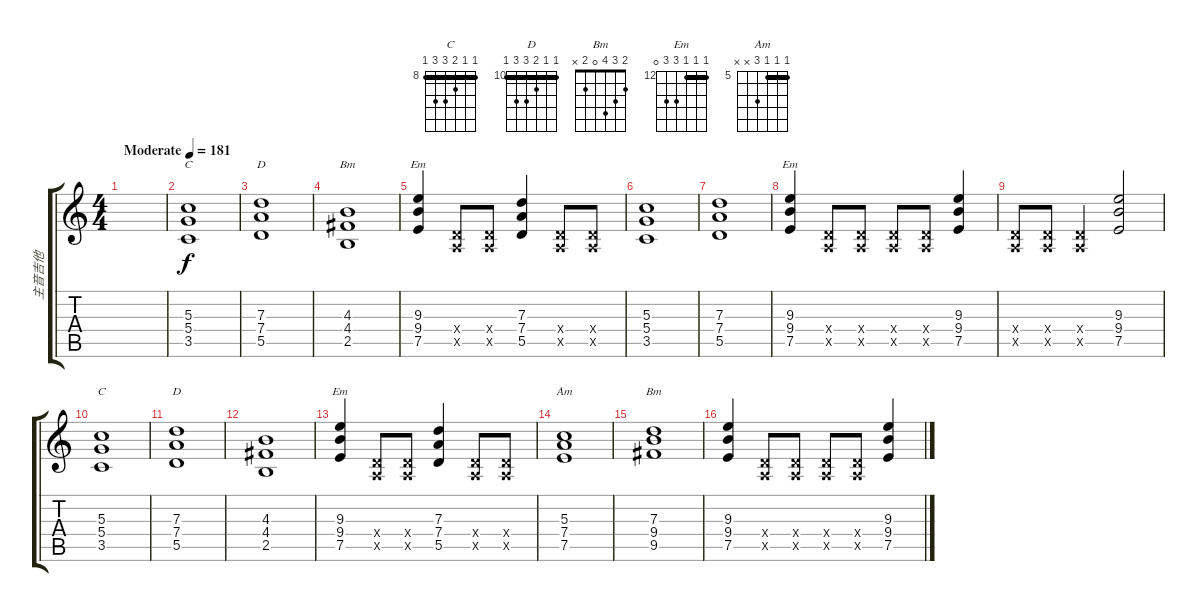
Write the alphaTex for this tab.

\track ("主音吉他" "主音吉他") {instrument overdrivenguitar}
\staff {score tabs}
\tuning (E4 B3 G3 D3 A2 E2) {hide}
\chord ("C" 3 5 5 5 3 x) {barre 3}
\chord ("D" 5 7 7 7 5 x) {firstfret 5 barre 5}
\chord ("Bm" 2 3 4 4 2 x) {barre 2}
\chord ("Em" 7 8 9 9 7 0) {firstfret 7 barre 7}
\chord ("Em" 0 0 0 2 2 0)
\chord ("C" 8 8 9 10 10 8) {firstfret 8 barre 8}
\chord ("D" 10 10 11 12 12 10) {firstfret 10 barre 10}
\chord ("Em" 12 12 12 14 14 0) {firstfret 12 barre 12}
\chord ("Am" 5 5 5 7 x x) {firstfret 5 barre 5}
\chord ("Bm" 2 3 4 0 2 x)
\ts (4 4)
\tempo (181 "Moderate")
\clef g2
\ks c
|
(5.3 5.4 3.5).1{ch "C"} |
(7.3 7.4 5.5).1{ch "D"} |
(4.3 4.4 2.5).1{ch "Bm"} |
(9.3 9.4 7.5).4{ch "Em"} (0.4{x} 0.5{x}).8 (0.4{x} 0.5{x}).8 (7.3 7.4 5.5).4 (0.4{x} 0.5{x}).8 (0.4{x} 0.5{x}).8 |
(5.3 5.4 3.5).1 |
(7.3 7.4 5.5).1 |
(9.3 9.4 7.5).4{ch "Em"} (0.4{x} 0.5{x}).8 (0.4{x} 0.5{x}).8 (0.4{x} 0.5{x}).8 (0.4{x} 0.5{x}).8 (9.3 9.4 7.5).4 |
(0.4{x} 0.5{x}).8 (0.4{x} 0.5{x}).8 (0.4{x} 0.5{x}).4 (9.3 9.4 7.5).2 |
(5.3 5.4 3.5).1{ch "C"} |
(7.3 7.4 5.5).1{ch "D"} |
(4.3 4.4 2.5).1 |
(9.3 9.4 7.5).4{ch "Em"} (0.4{x} 0.5{x}).8 (0.4{x} 0.5{x}).8 (7.3 7.4 5.5).4 (0.4{x} 0.5{x}).8 (0.4{x} 0.5{x}).8 |
(5.3 7.4 7.5).1{ch "Am"} |
(7.3 9.4 9.5).1{ch "Bm"} |
(9.3 9.4 7.5).4 (0.4{x} 0.5{x}).8 (0.4{x} 0.5{x}).8 (0.4{x} 0.5{x}).8 (0.4{x} 0.5{x}).8 (9.3 9.4 7.5).4
